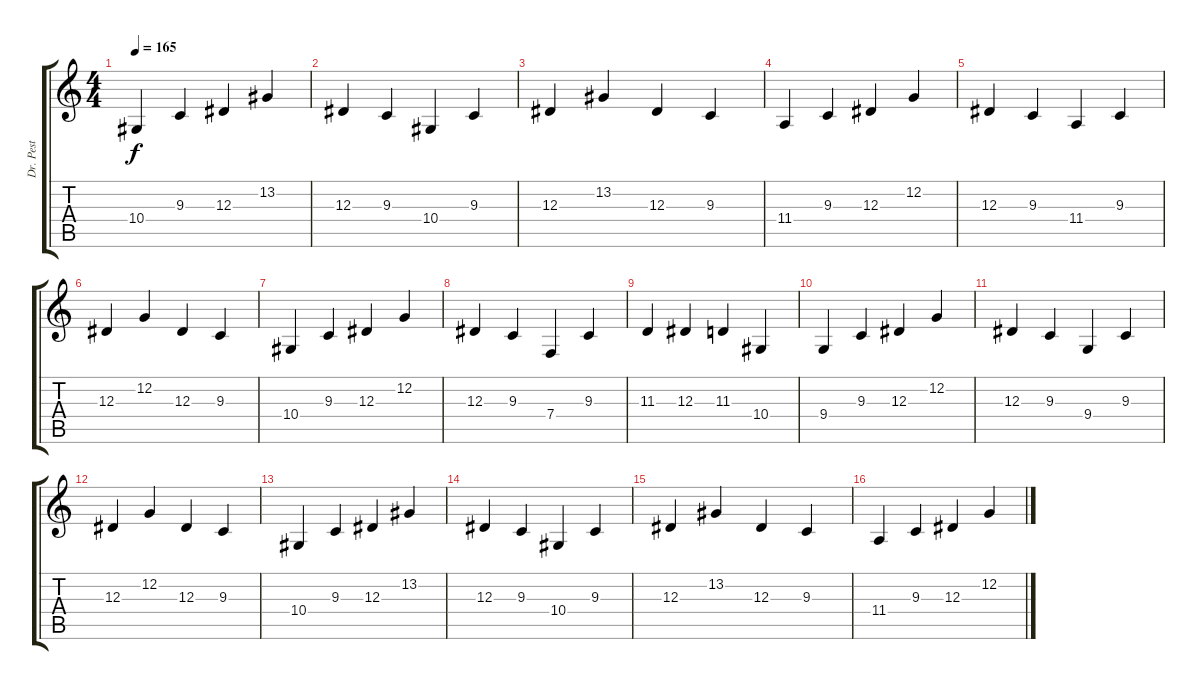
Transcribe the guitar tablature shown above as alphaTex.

\track ("Dr. Pest" "Dr. Pest") {instrument brightacousticpiano}
\staff {score tabs}
\tuning (C4 G3 Eb3 Bb2 F2 C2) {hide}
\ts (4 4)
\tempo 165
\clef g2
\ks c
10.4.4{dy f} 9.3.4 12.3.4 13.2.4 |
12.3.4 9.3.4 10.4.4 9.3.4 |
12.3.4 13.2.4 12.3.4 9.3.4 |
11.4.4 9.3.4 12.3.4 12.2.4 |
12.3.4 9.3.4 11.4.4 9.3.4 |
12.3.4 12.2.4 12.3.4 9.3.4 |
10.4.4 9.3.4 12.3.4 12.2.4 |
12.3.4 9.3.4 7.4.4 9.3.4 |
11.3.4 12.3.4 11.3.4 10.4.4 |
9.4.4 9.3.4 12.3.4 12.2.4 |
12.3.4 9.3.4 9.4.4 9.3.4 |
12.3.4 12.2.4 12.3.4 9.3.4 |
10.4.4 9.3.4 12.3.4 13.2.4 |
12.3.4 9.3.4 10.4.4 9.3.4 |
12.3.4 13.2.4 12.3.4 9.3.4 |
11.4.4 9.3.4 12.3.4 12.2.4
